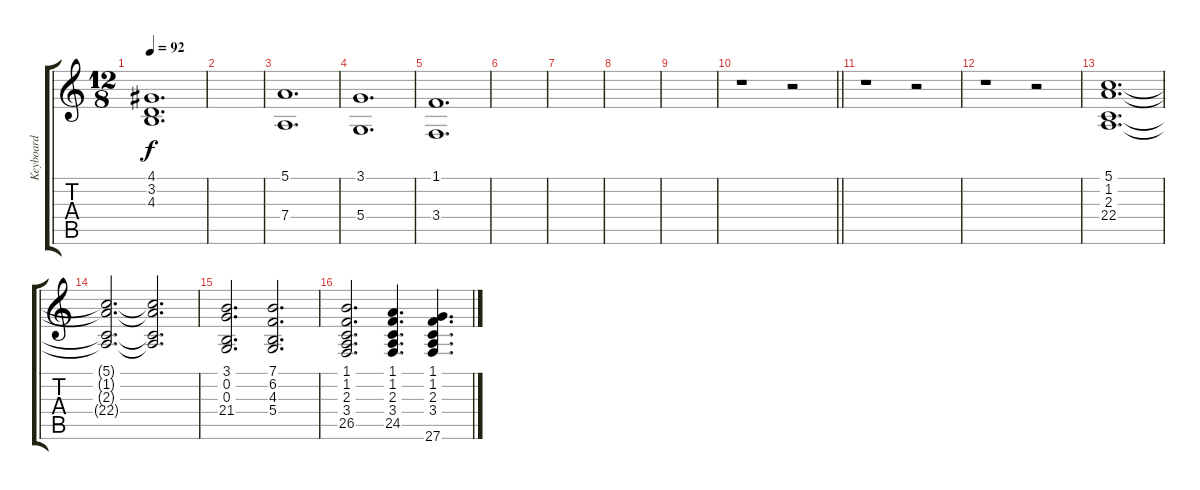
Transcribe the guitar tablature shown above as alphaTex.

\track ("Keyboard" "Keyboard") {mute instrument drawbarorgan}
\staff {score tabs}
\tuning (E4 B3 G3 D3 A2 E2) {hide}
\ts (12 8)
\tempo 92
\clef g2
\ks c
(4.1{t} 3.2{t} 4.3{t}).1{d dy f} |
|
(5.1 7.4).1{d} |
(3.1 5.4).1{d} |
(1.1 3.4).1{d} |
|
|
|
|
\barLineRight lightlight
r.1 r.2 |
r.1 r.2 |
r.1 r.2 |
(5.1 1.2 2.3 22.4).1{d} |
(5.1{t} 1.2{t} 2.3{t} 22.4{t}).2{d} (5.1{t} 1.2{t} 2.3{t} 22.4{t}).2{d} |
(3.1 0.2 0.3 21.4).2{d} (7.1 6.2 4.3 5.4).2{d} |
(1.1 1.2 2.3 3.4 26.5).2{d} (1.1 1.2 2.3 3.4 24.5).4{d} (1.1 1.2 2.3 3.4 27.6).4{d}
